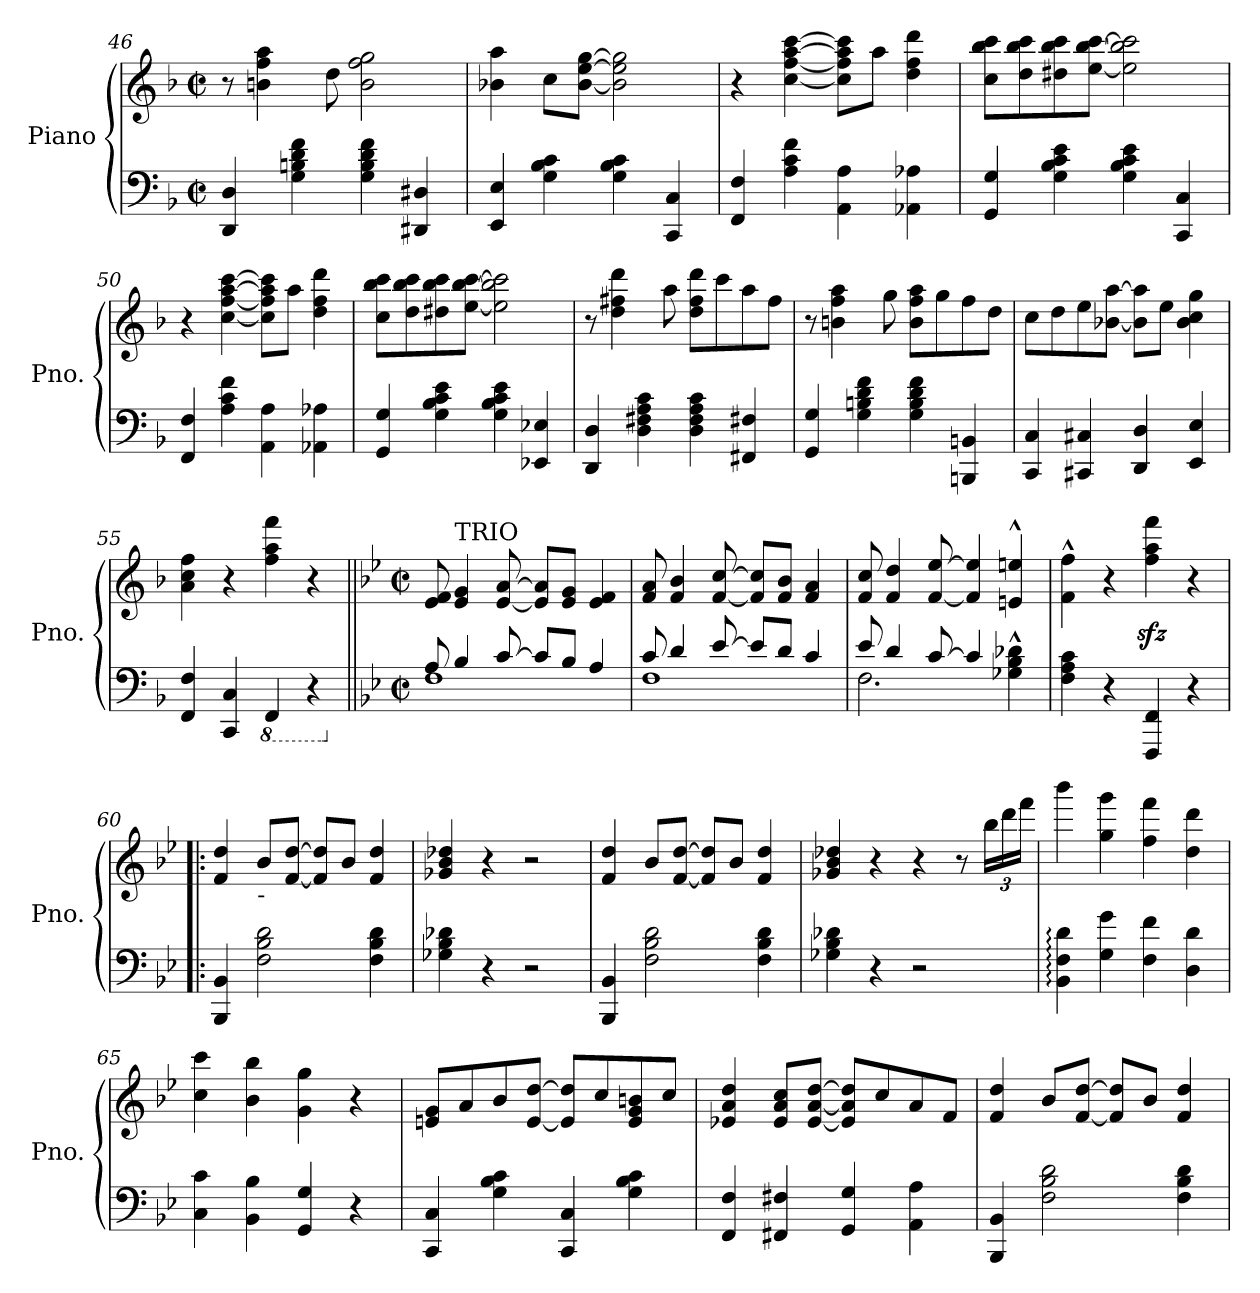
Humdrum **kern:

**kern	**kern	**dynam
*part1	*part1	*part1
*staff2	*staff1	*staff1/2
*I"Piano	*	*
*I'Pno.	*	*
*clefF4	*clefG2	*
*k[b-]	*k[b-]	*
*M2/2	*M2/2	*
*met(c|)	*met(c|)	*
=46	=46	=46
4DD/ 4D/	8r	.
.	4bn\ 4ff\ 4aa\	.
4G\ 4Bn\ 4d\ 4f\	.	.
.	8dd\	.
4G\ 4B\ 4d\ 4f\	2b\ 2ff\ 2gg\	.
4DD#X/ 4D#X/	.	.
=47	=47	=47
4EE/ 4E/	4b-X\ 4aa\	.
4G\ 4B-\ 4c\	8cc\L	.
.	[8b-\ [8ee\ [8gg\J	.
4G\ 4B-\ 4c\	2b-\] 2ee\] 2gg\]	.
4CC/ 4C/	.	.
!!LO:LB:g=z
=48	=48	=48
4FF/ 4F/	4r	.
4A\ 4c\ 4f\	[4cc\ [4ff\ [4aa\ [4ccc\	.
4AA\ 4A\	8cc\] 8ff\] 8aa\] 8ccc\]L	.
.	8aa\J	.
4AA-X\ 4A-X\	4dd\ 4ff\ 4ddd\	.
=49	=49	=49
4GG/ 4G/	8cc\ 8bb-\ 8ccc\L	.
.	8dd\ 8bb-\ 8ccc\	.
4G\ 4B-\ 4c\ 4e\	8dd#X\ 8bb-\ 8ccc\	.
.	[8ee\ [8bb-\ [8ccc\J	.
4G\ 4B-\ 4c\ 4e\	2ee\] 2bb-\] 2ccc\]	.
4CC/ 4C/	.	.
=50	=50	=50
4FF/ 4F/	4r	.
4A\ 4c\ 4f\	[4cc\ [4ff\ [4aa\ [4ccc\	.
4AA\ 4A\	8cc\] 8ff\] 8aa\] 8ccc\]L	.
.	8aa\J	.
4AA-X\ 4A-X\	4dd\ 4ff\ 4ddd\	.
=51	=51	=51
4GG/ 4G/	8cc\ 8bb-\ 8ccc\L	.
.	8dd\ 8bb-\ 8ccc\	.
4G\ 4B-\ 4c\ 4e\	8dd#X\ 8bb-\ 8ccc\	.
.	[8ee\ [8bb-\ [8ccc\J	.
4G\ 4B-\ 4c\ 4e\	2ee\] 2bb-\] 2ccc\]	.
4EE-X/ 4E-X/	.	.
!!LO:LB:g=z
=52	=52	=52
4DD/ 4D/	8r	.
.	4dd\ 4ff#X\ 4ddd\	.
4D\ 4F#X\ 4A\ 4c\	.	.
.	8aa\	.
4D\ 4F#\ 4A\ 4c\	8dd\ 8ff#\ 8ddd\L	.
.	8ccc\	.
4FF#X/ 4F#X/	8aa\	.
.	8ff#\J	.
=53	=53	=53
4GG/ 4G/	8r	.
.	4bn\ 4ff\ 4aa\	.
4G\ 4Bn\ 4d\ 4f\	.	.
.	8gg\	.
4G\ 4B\ 4d\ 4f\	8b\ 8ff\ 8aa\L	.
.	8gg\	.
4BBBn/ 4BBn/	8ff\	.
.	8dd\J	.
=54	=54	=54
4CC/ 4C/	8cc\L	.
.	8dd\	.
4CC#X/ 4C#X/	8ee\	.
.	[8b-X\ [8aa\J	.
4DD/ 4D/	8b-\] 8aa\]L	.
.	8ee\J	.
4EE/ 4E/	4b-\ 4cc\ 4gg\	.
=55	=55	=55
4FF/ 4F/	4a\ 4cc\ 4ff\	.
4CC/ 4C/	4r	.
*8ba	*	*
4FFF/	4ff\ 4aa\ 4fff\	.
4r	4r	.
!!LO:LB:g=z
=56||	=56||	=56||
*k[b-e-]	*k[b-e-]	*
*M2/2	*M2/2	*
*met(c|)	*met(c|)	*
*X8ba	*	*
*^	*	*
8A/	1F	8e-/ 8f/	.
!	!	!LO:TX:a:t=TRIO	!
4B-/	.	4e-/ 4g/	.
[8c/	.	[8e-/ [8a/	.
8c/L]	.	8e-/] 8a/]L	.
8B-/J	.	8e-/ 8g/J	.
4A/	.	4e-/ 4f/	.
=57	=57	=57	=57
8c/	1F	8f/ 8a/	.
4d/	.	4f/ 4b-/	.
[8e-/	.	[8f/ [8cc/	.
8e-/L]	.	8f/] 8cc/]L	.
8d/J	.	8f/ 8b-/J	.
4c/	.	4f/ 4a/	.
=58	=58	=58	=58
8e-/	2.F\	8f/ 8cc/	.
4d/	.	4f/ 4dd/	.
[8c/	.	[8f/ [8ee-/	.
4c/]	.	4f/] 4ee-/]	.
4G-X\^^ 4B-\^^ 4d-X\^^	4ryy	4en/^^ 4een/^^	.
*v	*v	*	*
=59	=59	=59
4F\ 4A\ 4c\	4f\^^ 4ff\^^	.
4r	4r	.
4FFF/ 4FF/	4ff\zz< 4aa\zz< 4fff\zz<	.
4r	4r	.
!!LO:PB:g=z
=60!|:	=60!|:	=60!|:
!	!	!LO:DY:b
!	!	!LO:DY:n=1:b
4BBB-/ 4BB-/	4f/ 4dd/	p ff
!	!LO:TX:b:t=-	!
2F\ 2B-\ 2d\	8b-/L	.
.	[8f/ [8dd/J	.
.	8f/] 8dd/]L	.
.	8b-/J	.
4F\ 4B-\ 4d\	4f/ 4dd/	.
=61	=61	=61
4G-X\ 4B-\ 4d-X\	4g-X/ 4b-/ 4dd-X/	.
4r	4r	.
2r	2r	.
=62	=62	=62
4BBB-/ 4BB-/	4f/ 4dd/	.
2F\ 2B-\ 2d\	8b-/L	.
.	[8f/ [8dd/J	.
.	8f/] 8dd/]L	.
.	8b-/J	.
4F\ 4B-\ 4d\	4f/ 4dd/	.
=63	=63	=63
4G-X\ 4B-\ 4d-X\	4g-X/ 4b-/ 4dd-X/	.
4r	4r	.
2r	4r	.
.	8r	.
*	*Xbrackettup	*
.	24bb-!\LL	.
.	24ddd!\	.
.	24fff!\JJ	.
=64	=64	=64
4BB-\: 4F\: 4d\:	4bbb-\	.
4G\ 4g\	4gg\ 4ggg\	.
4F\ 4f\	4ff\ 4fff\	.
4D\ 4d\	4dd\ 4ddd\	.
!!LO:LB:g=z
=65	=65	=65
4C\ 4c\	4cc\ 4ccc\	.
4BB-\ 4B-\	4b-\ 4bb-\	.
4GG/ 4G/	4g\ 4gg\	.
4r	4r	.
=66	=66	=66
4CC/ 4C/	8en/ 8g/L	.
.	8a/	.
4G\ 4B-\ 4c\	8b-/	.
.	[8e/ [8dd/J	.
4CC/ 4C/	8e/] 8dd/]L	.
.	8cc/	.
4G\ 4B-\ 4c\	8e/ 8g/ 8bn/	.
.	8cc/J	.
=67	=67	=67
4FF/ 4F/	4e-X/ 4a/ 4dd/	.
4FF#X/ 4F#X/	8e-/ 8a/ 8cc/L	.
.	[8e-/ [8a/ [8dd/J	.
4GG/ 4G/	8e-/] 8a/] 8dd/]L	.
.	8cc/	.
4AA\ 4A\	8a/	.
.	8f/J	.
=68	=68	=68
4BBB-/ 4BB-/	4f/ 4dd/	.
2F\ 2B-\ 2d\	8b-/L	.
.	[8f/ [8dd/J	.
.	8f/] 8dd/]L	.
.	8b-/J	.
4F\ 4B-\ 4d\	4f/ 4dd/	.
=	=	=
*-	*-	*-
